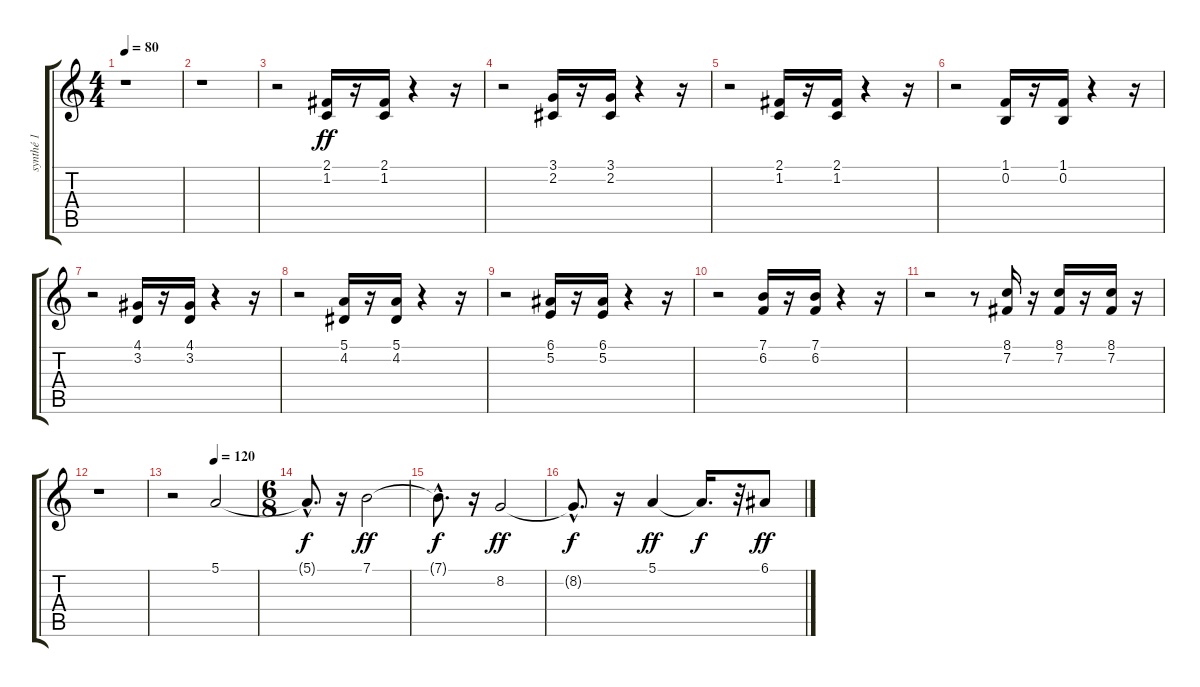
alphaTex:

\track ("synthé 1" "synthé 1") {instrument synthstrings1}
\staff {score tabs}
\tuning (E4 B3 G3 D3 A2 E2) {hide}
\ts (4 4)
\tempo 80
\clef g2
\ks c
r.1{dy ff instrument synthstrings1} |
r.1 |
r.2 (2.1 1.2).16 r.16 (2.1 1.2).16 r.4 r.16 |
r.2 (3.1 2.2).16 r.16 (3.1 2.2).16 r.4 r.16 |
r.2 (2.1 1.2).16 r.16 (2.1 1.2).16 r.4 r.16 |
r.2 (1.1 0.2).16 r.16 (1.1 0.2).16 r.4 r.16 |
r.2 (4.1 3.2).16 r.16 (4.1 3.2).16 r.4 r.16 |
r.2 (5.1 4.2).16 r.16 (5.1 4.2).16 r.4 r.16 |
r.2 (6.1 5.2).16 r.16 (6.1 5.2).16 r.4 r.16 |
r.2 (7.1 6.2).16 r.16 (7.1 6.2).16 r.4 r.16 |
r.2 r.8 (8.1 7.2).16 r.16 (8.1 7.2).16 r.16 (8.1 7.2).16 r.16 |
r.1 |
\tempo (120 0.5)
r.2 5.1.2 |
\ts (6 8)
5.1{hac t}.8{d dy f} r.16 7.1.2{dy ff} |
7.1{hac t}.8{d dy f} r.16 8.2.2{dy ff} |
8.2{hac t}.8{d dy f} r.16 5.1.4{dy ff} 5.1{t}.16{d dy f} r.32 6.1.8{dy ff}
